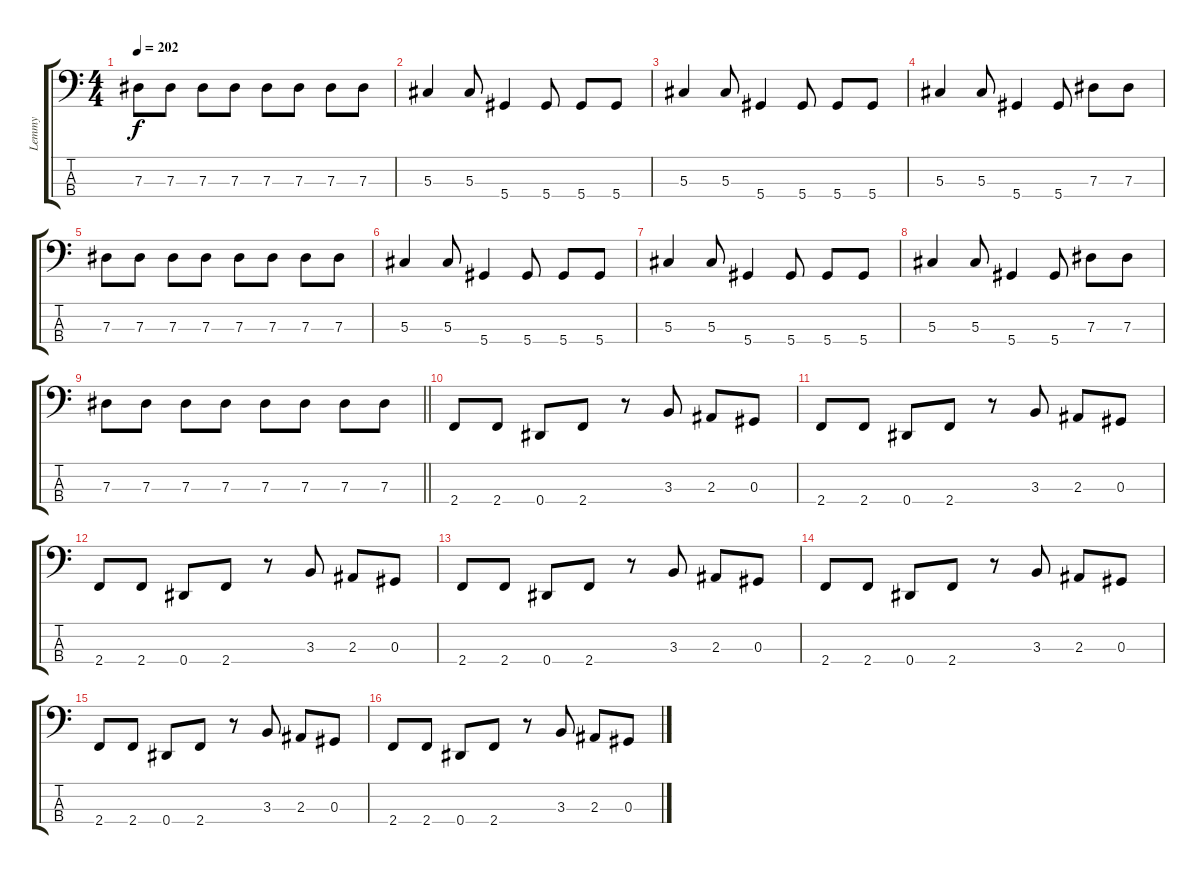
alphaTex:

\track ("Lemmy" "Lemmy") {instrument distortionguitar}
\staff {score tabs}
\tuning (Gb2 Db2 Ab1 Eb1) {hide}
\ts (4 4)
\tempo 202
\clef f4
\ks c
7.3.8{dy f} 7.3.8 7.3.8 7.3.8 7.3.8 7.3.8 7.3.8 7.3.8 |
5.3.4 5.3.8 5.4.4 5.4.8 5.4.8 5.4.8 |
5.3.4 5.3.8 5.4.4 5.4.8 5.4.8 5.4.8 |
5.3.4 5.3.8 5.4.4 5.4.8 7.3.8 7.3.8 |
7.3.8 7.3.8 7.3.8 7.3.8 7.3.8 7.3.8 7.3.8 7.3.8 |
5.3.4 5.3.8 5.4.4 5.4.8 5.4.8 5.4.8 |
5.3.4 5.3.8 5.4.4 5.4.8 5.4.8 5.4.8 |
5.3.4 5.3.8 5.4.4 5.4.8 7.3.8 7.3.8 |
\barLineRight lightlight
7.3.8 7.3.8 7.3.8 7.3.8 7.3.8 7.3.8 7.3.8 7.3.8 |
2.4.8 2.4.8 0.4.8 2.4.8 r.8 3.3.8 2.3.8 0.3.8 |
2.4.8 2.4.8 0.4.8 2.4.8 r.8 3.3.8 2.3.8 0.3.8 |
2.4.8 2.4.8 0.4.8 2.4.8 r.8 3.3.8 2.3.8 0.3.8 |
2.4.8 2.4.8 0.4.8 2.4.8 r.8 3.3.8 2.3.8 0.3.8 |
2.4.8 2.4.8 0.4.8 2.4.8 r.8 3.3.8 2.3.8 0.3.8 |
2.4.8 2.4.8 0.4.8 2.4.8 r.8 3.3.8 2.3.8 0.3.8 |
2.4.8 2.4.8 0.4.8 2.4.8 r.8 3.3.8 2.3.8 0.3.8
